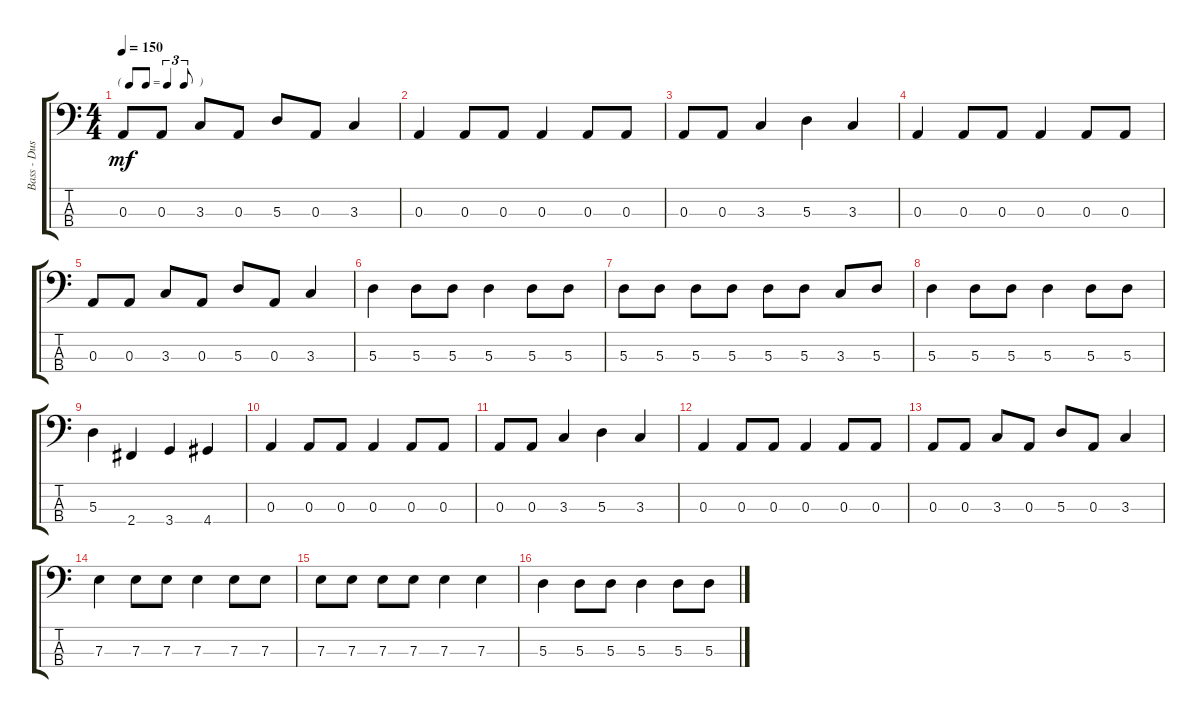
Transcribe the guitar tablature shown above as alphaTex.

\track ("Bass - Dusty Hill" "Bass - Dus") {instrument electricbassfinger}
\staff {score tabs}
\tuning (G2 D2 A1 E1) {hide}
\ts (4 4)
\tf triplet8th
\tempo 150
\clef f4
\ks c
0.3.8{dy mf} 0.3.8 3.3.8 0.3.8 5.3.8 0.3.8 3.3.4 |
0.3.4 0.3.8 0.3.8 0.3.4 0.3.8 0.3.8 |
0.3.8 0.3.8 3.3.4 5.3.4 3.3.4 |
0.3.4 0.3.8 0.3.8 0.3.4 0.3.8 0.3.8 |
0.3.8 0.3.8 3.3.8 0.3.8 5.3.8 0.3.8 3.3.4 |
5.3.4 5.3.8 5.3.8 5.3.4 5.3.8 5.3.8 |
5.3.8 5.3.8 5.3.8 5.3.8 5.3.8 5.3.8 3.3.8 5.3.8 |
5.3.4 5.3.8 5.3.8 5.3.4 5.3.8 5.3.8 |
5.3.4 2.4.4 3.4.4 4.4.4 |
0.3.4 0.3.8 0.3.8 0.3.4 0.3.8 0.3.8 |
0.3.8 0.3.8 3.3.4 5.3.4 3.3.4 |
0.3.4 0.3.8 0.3.8 0.3.4 0.3.8 0.3.8 |
0.3.8 0.3.8 3.3.8 0.3.8 5.3.8 0.3.8 3.3.4 |
7.3.4 7.3.8 7.3.8 7.3.4 7.3.8 7.3.8 |
7.3.8 7.3.8 7.3.8 7.3.8 7.3.4 7.3.4 |
5.3.4 5.3.8 5.3.8 5.3.4 5.3.8 5.3.8
